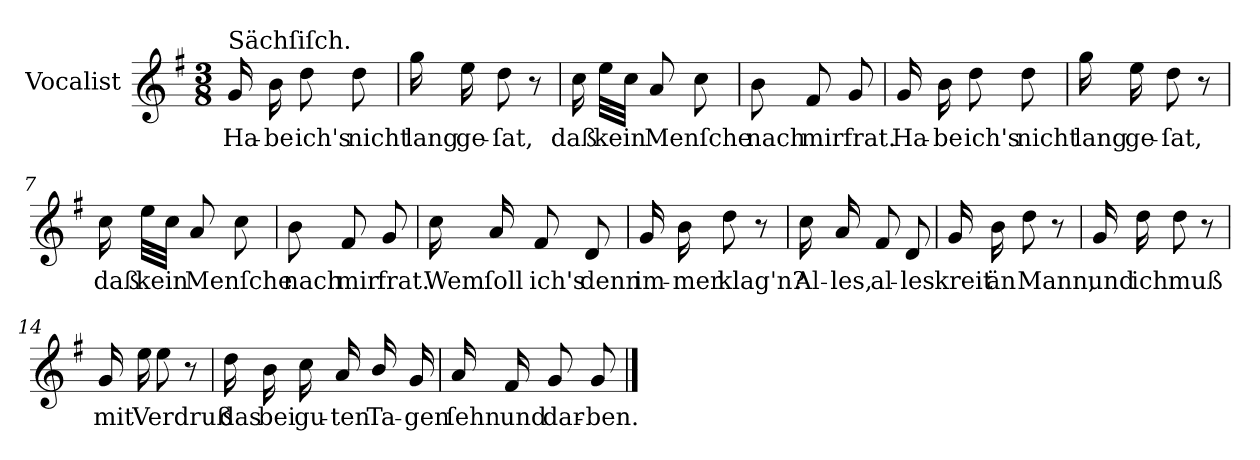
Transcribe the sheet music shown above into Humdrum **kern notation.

**kern	**text
*part1	*part1
*staff1	*staff1
*I"Vocalist	*
*k[f#]	*
*G:	*
*M3/8	*
=1	=1
!LO:TX:a:t=Sächſiſch.	!
16g	Ha-
16b	-be
8dd	ich's
8dd	nicht
=2	=2
16gg	lang
16ee	ge-
8dd	-ſat,
8r	.
=3	=3
16cc	daß
32eeLLL	kein
32ccJJJ	.
8a	Menſche
8cc	.
=4	=4
8b	nach
8f#	mir
8g	frat.
=5	=5
16g	Ha-
16b	-be
8dd	ich's
8dd	nicht
=6	=6
16gg	lang
16ee	ge-
8dd	-ſat,
8r	.
=7	=7
16cc	daß
32eeLLL	kein
32ccJJJ	.
8a	Menſche
8cc	.
=8	=8
8b	nach
8f#	mir
8g	frat.
=9	=9
16cc	Wem
16a	ſoll
8f#	ich's
8d	denn
=10	=10
16g	im-
16b	-mer
8dd	klag'n?
8r	.
=11	=11
16cc	Al-
16a	-les,
8f#	al-
8d	-les
=12	=12
16g	kreit
16b	än
8dd	Mann,
8r	.
=13	=13
16g	und
16dd	ich
8dd	muß
8r	.
=14	=14
16g	mit
16ee	Verdruß
8ee	.
8r	.
=15	=15
16dd	das
16b	bei
16cc	gu-
16a	-ten
16b/	Ta-
16g	-gen
=16	=16
16a	ſehn
16f#	und
8g	dar-
8g	-ben.
==	==
*-	*-
